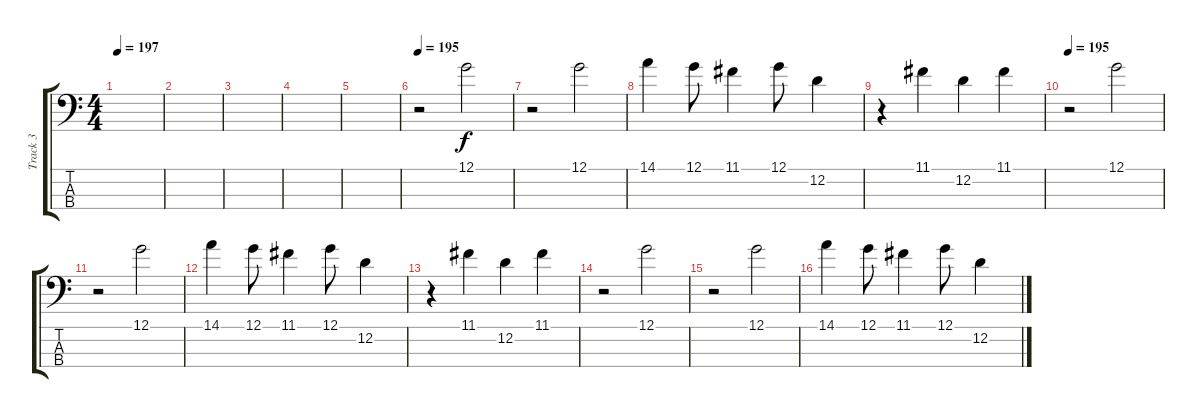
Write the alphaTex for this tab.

\track ("Track 3" "Track 3") {instrument electricbassfinger}
\staff {score tabs}
\tuning (G2 D2 A1 D1) {hide}
\ts (4 4)
\tempo 197
\clef f4
\ks c
|
|
|
|
|
\tempo 195
r.2 12.1.2 |
r.2 12.1.2 |
14.1.4 12.1.8 11.1.4 12.1.8 12.2.4 |
r.4 11.1.4 12.2.4 11.1.4 |
\tempo 195
r.2 12.1.2 |
r.2 12.1.2 |
14.1.4 12.1.8 11.1.4 12.1.8 12.2.4 |
r.4 11.1.4 12.2.4 11.1.4 |
r.2 12.1.2 |
r.2 12.1.2 |
14.1.4 12.1.8 11.1.4 12.1.8 12.2.4
